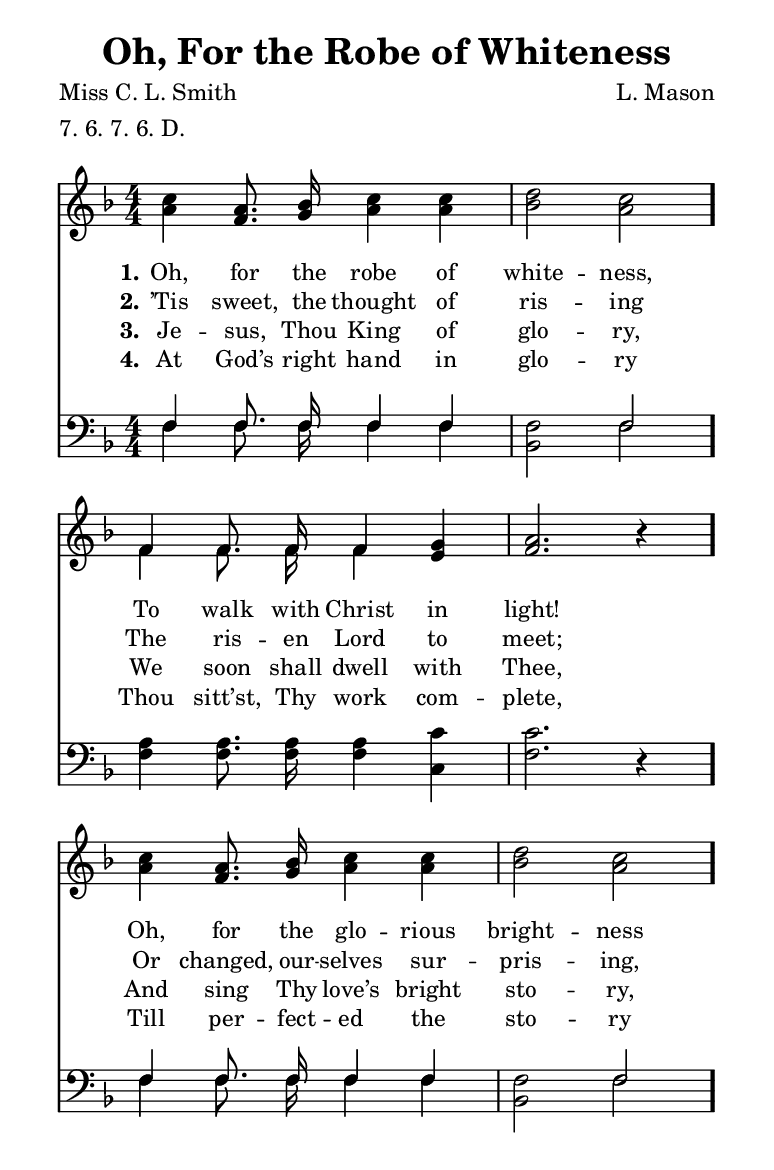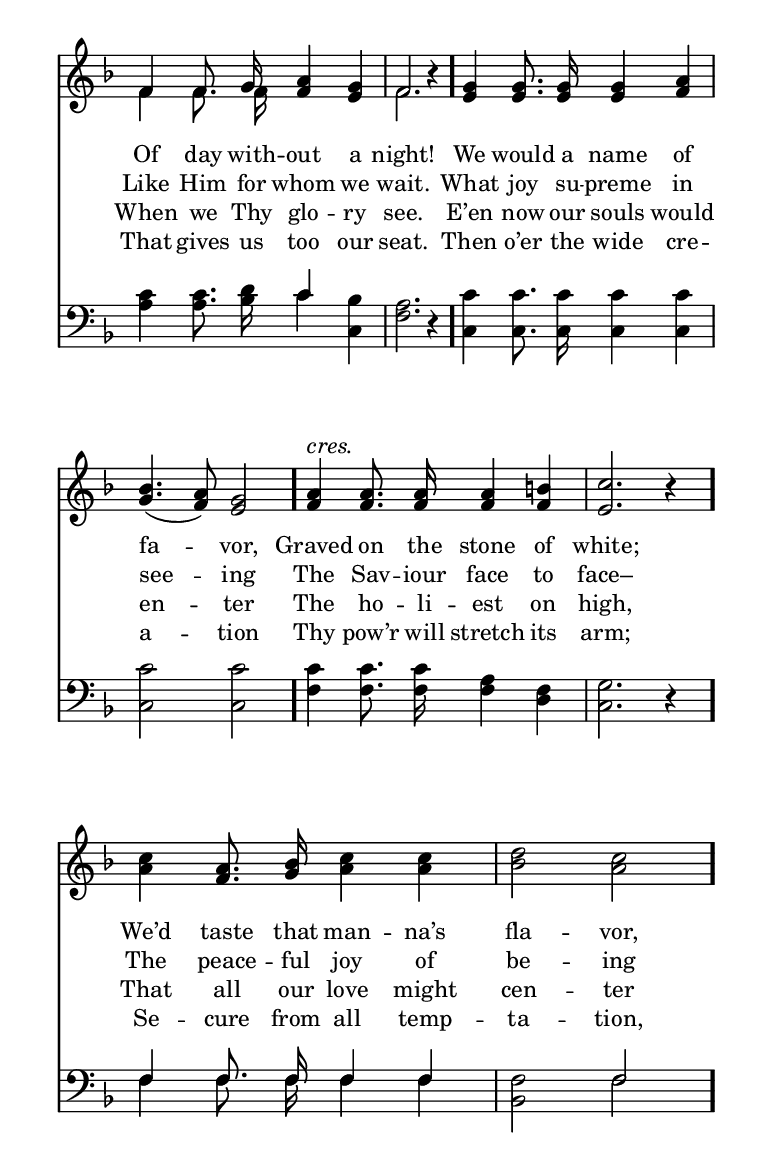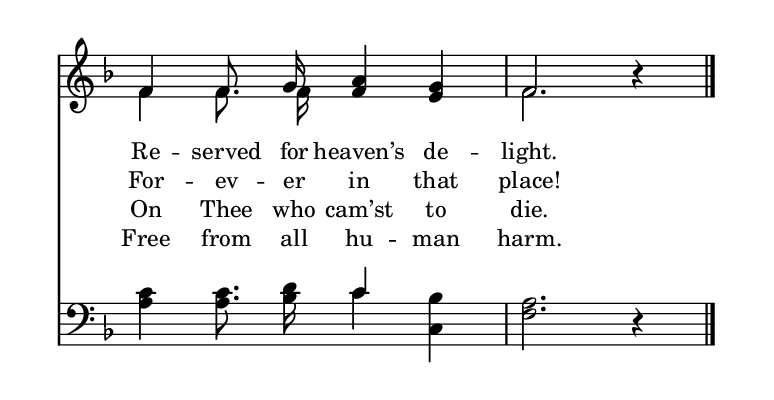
\include "common/global.ily"
\paper {
  \include "common/paper.ily"
}

\header{
  hymnnumber = "246"
  title = "Oh, For the Robe of Whiteness"
  tunename = "Work"
  meter = "7. 6. 7. 6. D."
  poet = "Miss C. L. Smith"
  composer = "L. Mason"
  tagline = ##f
}

global = {
  \include "common/overrides.ily"
  \override Staff.TimeSignature.style = #'numbered
  \time 4/4
  \override Score.MetronomeMark.transparent = ##t % hide all fermata changes too
  \tempo 4=90
  \key f \major
  \autoBeamOff
}

patternA = { c4 c8. c16 c4 c | c2 c }
patternB = { c4 c8. c16 c4 c | c2. c4 }
patternC = { c4 c8. c16 c4 c | c4.( c8) c2 }

notesSoprano = {
\global
\relative c'' {

  \changePitch \patternA { c a bes c c | d c }
  \changePitch \patternB { f, f f f g | a r }
  \changePitch \patternA { c a bes c c | d c }
  \changePitch \patternB { f, f g a g | f r }

  \changePitch \patternC { g g g g a | bes a g }
  \changePitch \patternB { a^\markup{\italic cres.} a a a b | c r }
  \changePitch \patternA { c a bes c c | d c }
  \changePitch \patternB { f, f g a g | f r }

  \bar "|."

}
}

notesAlto = {
\global
\relative e' {

  \changePitch \patternA { a f g a a | bes a }
  \changePitch \patternB { f f f f e | f r }
  \changePitch \patternA { a f g a a | bes a }
  \changePitch \patternB { f f f f e | f r }

  \changePitch \patternC { e e e e f | g f e }
  \changePitch \patternB { f f f f f | e r }
  \changePitch \patternA { a f g a a | bes a }
  \changePitch \patternB { f f f f e | f r }

}
}

notesTenor = {
\global
\relative a {

  \changePitch \patternA { f f f f f | f f }
  \changePitch \patternB { a a a a c | c r }
  \changePitch \patternA { f, f f f f | f f }
  \changePitch \patternB { c' c d c bes | a r }

  \changePitch \patternA { c c c c c | c c }
  \changePitch \patternB { c c c a f | g r }
  \changePitch \patternA { f f f f f | f f }
  \changePitch \patternB { c' c d c bes | a r }

}
}

notesBass = {
\global
\relative f {

  \changePitch \patternA { f f f f f | bes, f' }
  \changePitch \patternB { f f f f c | f r }
  \changePitch \patternA { f f f f f | bes, f' }
  \changePitch \patternB { a a bes c c, | f r }

  \changePitch \patternA { c c c c c | c c }
  \changePitch \patternB { f f f f d | c r }
  \changePitch \patternA { f f f f f | bes, f' }
  \changePitch \patternB { a a bes c c, | f r }

}
}

wordsA = \lyricmode {
\set stanza = "1."

Oh, for the robe of white -- ness, \bar "."
To walk with Christ in light! \bar "."
Oh, for the glo -- rious bright -- ness \bar "."
Of day with -- out a night! \bar "."
We would a name of fa -- vor, \bar "."
Graved on the stone of white; \bar "."
We’d taste that man -- na’s fla -- vor, \bar "."
Re -- served for heaven’s de -- light. \bar "."

}

wordsB = \lyricmode {
\set stanza = "2."

’Tis sweet, the thought of ris -- ing
The ris -- en Lord to meet;
Or changed, our -- selves sur -- pris -- ing,
Like Him for whom we wait.
What joy su -- preme in see -- ing
The Sav -- iour face to face–
The peace -- ful joy of be -- ing
For -- ev -- er in that place!

}

wordsC = \lyricmode {
\set stanza = "3."

Je -- sus, Thou King of glo -- ry,
We soon shall dwell with Thee,
And sing Thy love’s bright sto -- ry,
When we Thy glo -- ry see.
E’en now our souls would en -- ter
The ho -- li -- est on high,
That all our love might cen -- ter
On Thee who cam’st to die.

}

wordsD = \lyricmode {
\set stanza = "4."

At God’s right hand in glo -- ry
Thou sitt’st, Thy work com -- plete,
Till per -- fect -- ed the sto -- ry
That gives us too our seat.
Then o’er the wide cre -- a -- tion
Thy pow’r will stretch its arm;
Se -- cure from all temp -- ta -- tion,
Free from all hu -- man harm.

}

\score {
  \context ChoirStaff <<
    \context Staff = upper <<
      \set Staff.autoBeaming = ##f
      \set ChoirStaff.systemStartDelimiter = #'SystemStartBar
      \set ChoirStaff.printPartCombineTexts = ##f
      \partcombine #'(2 . 9) \notesSoprano \notesAlto
      \context NullVoice = sopranos { \voiceOne << \notesSoprano >> }
      \context NullVoice = altos { \voiceTwo << \notesAlto >> }
      \context Lyrics = one   \lyricsto sopranos \wordsA
      \context Lyrics = two   \lyricsto sopranos \wordsB
      \context Lyrics = three \lyricsto sopranos \wordsC
      \context Lyrics = four  \lyricsto sopranos \wordsD
    >>
    \context Staff = men <<
      \set Staff.autoBeaming = ##f
      \clef bass
      \set ChoirStaff.printPartCombineTexts = ##f
      \partcombine #'(2 . 9) \notesTenor \notesBass
      \context NullVoice = tenors { \voiceOne << \notesTenor >> }
      \context NullVoice = basses { \voiceTwo << \notesBass >> }
    >>
  >>
  \layout {
    \include "common/layout.ily"
  }
  \midi{
    \include "common/midi.ily"
  }
}

\version "2.19.49"  % necessary for upgrading to future LilyPond versions.

% vi:set et ts=2 sw=2 ai nocindent syntax=lilypond:
